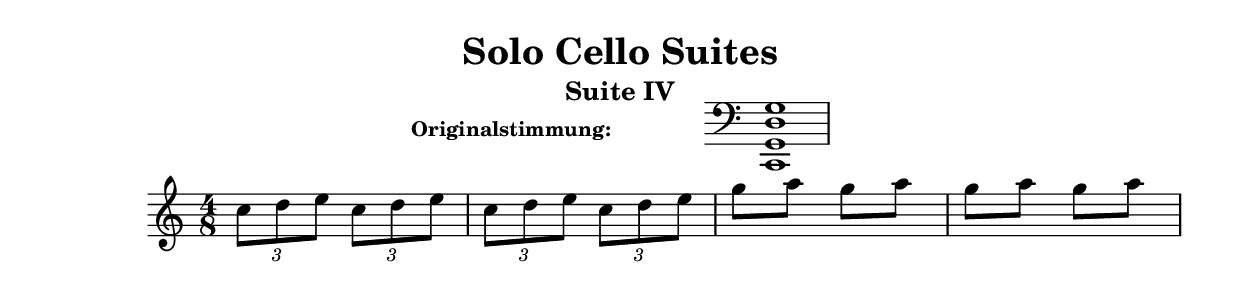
%% Do not edit this file; it is auto-generated from LSR http://lsr.dsi.unimi.it
%% This file is in the public domain.
\version "2.11.61"

\header {
  lsrtags = "staff-notation"

  texidoc = "
The @code{\\markup} command is quite versatile.  In this snippet, it
contains a @code{\\score} block instead of texts or marks.

"
  doctitle = "Inserting score fragments above a staff, as markups"
} % begin verbatim
tuning = \markup {
  \score {
    \new Staff \with { \remove "Time_signature_engraver" }
    {
      \clef bass  <c, g, d g>1
    }
    \layout { ragged-right = ##t }
  }
}

\header {
  title = "Solo Cello Suites"
  subtitle = "Suite IV"
  subsubtitle = \markup { Originalstimmung: \general-align #Y #CENTER \tuning }
}

\layout { ragged-right = ##f }

\relative c'' {
  \time 4/8
  \times 2/3 { c8 d e } \times 2/3 { c d e }
  \times 2/3 { c8 d e } \times 2/3 { c d e }
  g8 a g a
  g8 a g a
}
